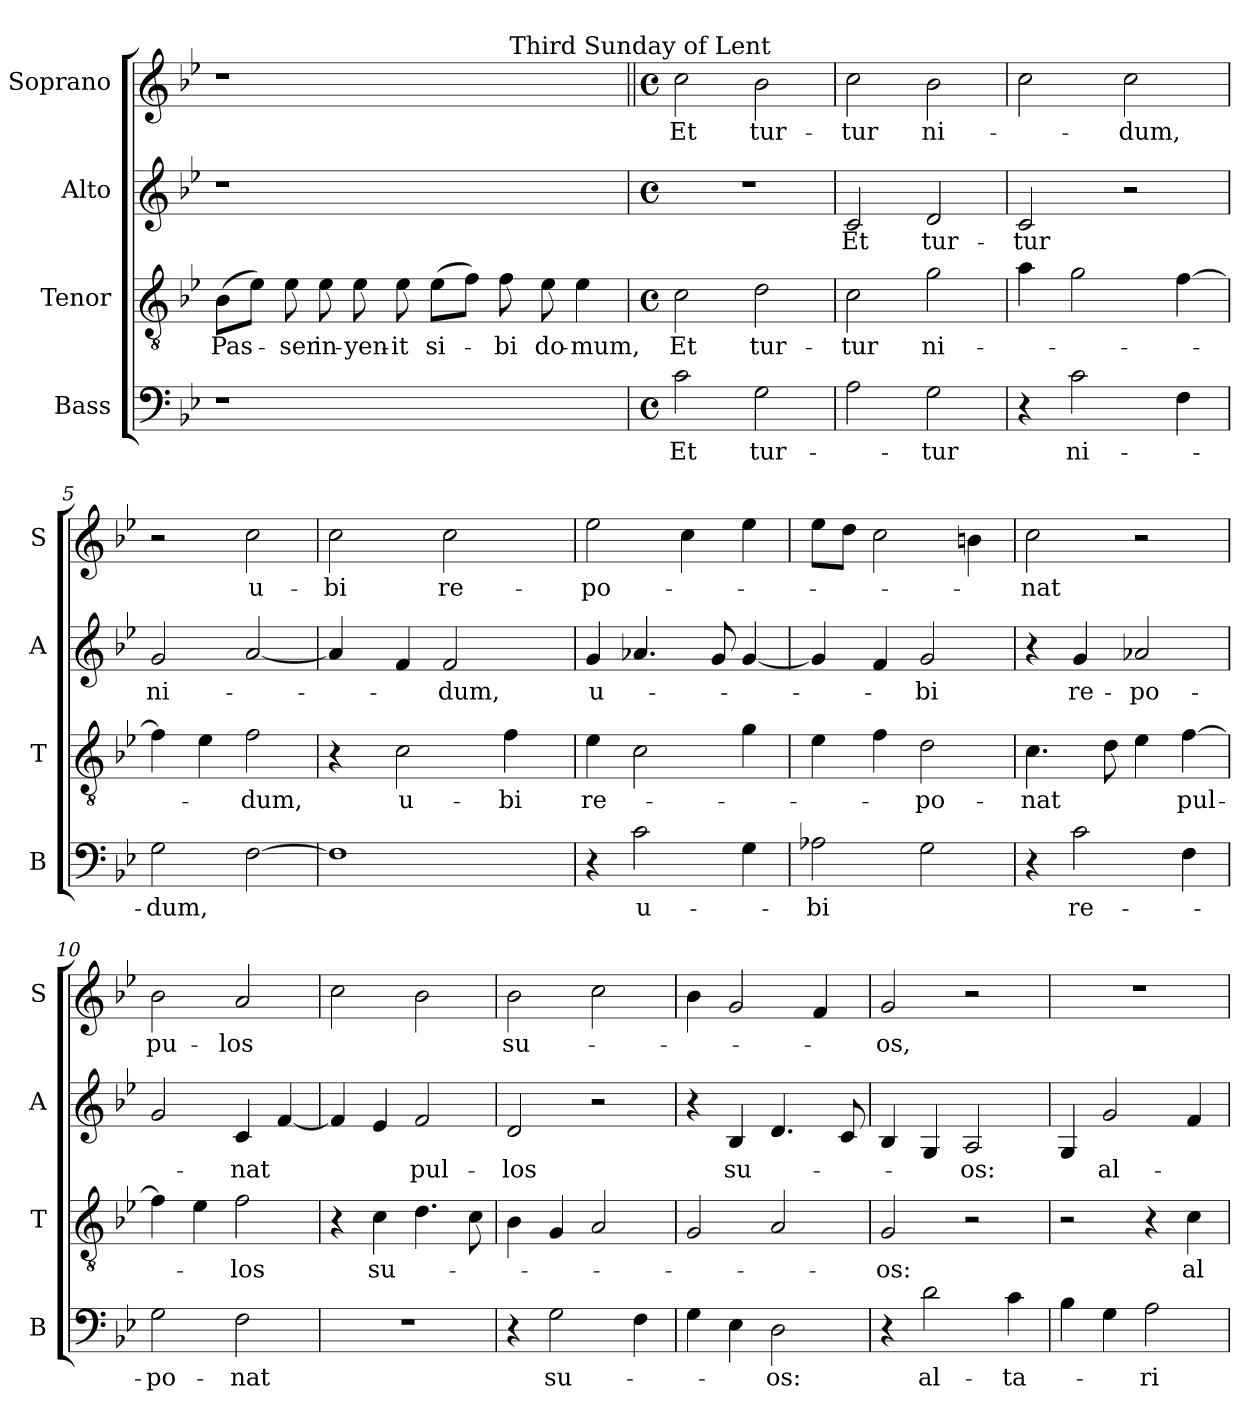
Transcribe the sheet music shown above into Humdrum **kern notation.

**kern	**text	**kern	**text	**kern	**text	**kern	**text
*part4	*part4	*part3	*part3	*part2	*part2	*part1	*part1
*staff4	*staff4	*staff3	*staff3	*staff2	*staff2	*staff1	*staff1
*I"Bass	*	*I"Tenor	*	*I"Alto	*	*I"Soprano	*
*I'B	*	*I'T	*	*I'A	*	*I'S	*
!!LO:PB:g=z
*stria5	*	*stria5	*	*stria5	*	*stria5	*
*clefF4	*	*clefGv2	*	*clefG2	*	*clefG2	*
*k[b-e-]	*	*k[b-e-]	*	*k[b-e-]	*	*k[b-e-]	*
*B-:	*	*B-:	*	*B-:	*	*B-:	*
=1	=1	=1	=1	=1	=1	=1	=1
!LO:N:vis=1	!	!	!LO:LY:b:cj	!LO:N:vis=1	!	!LO:N:vis=1	!
1r	.	(>8B-\L	Pas-	1r	.	1r	.
.	.	8e-\J)	.	.	.	.	.
!	!	!	!LO:LY:b:cj	!	!	!	!
.	.	8e-\	-ser	.	.	.	.
!	!	!	!LO:LY:b	!	!	!	!
.	.	8e-\	in-	.	.	.	.
!	!	!	!LO:LY:b:cj	!	!	!	!
.	.	8e-\	-yen-	.	.	.	.
!	!	!	!LO:LY:b:rj	!	!	!	!
.	.	8e-\	-it	.	.	.	.
!	!	!	!LO:LY:b:cj	!	!	!	!
.	.	(>8e-\L	si-	.	.	.	.
.	.	8f\J)	.	.	.	.	.
!	!	!	!LO:LY:b:cj	!	!	!	!
2ryy	.	8f\	-bi	2ryy	.	64ryy	.
!	!	!	!	!	!	!LO:TX:a:t=Third Sunday of Lent	!
.	.	.	.	.	.	64%31ryy	.
!	!	!	!LO:LY:b	!	!	!	!
.	.	8e-\	do-	.	.	.	.
!	!	!	!LO:LY:b:cj	!	!	!	!
.	.	4e-\	-mum,	.	.	.	.
=2	=2||	=2	=2||	=2	=2||	=2||	=2||
*M4/4	*	*M4/4	*	*M4/4	*	*M4/4	*
*met(c)	*	*met(c)	*	*met(c)	*	*met(c)	*
!	!LO:LY:b:cj	!	!LO:LY:b:cj	!	!	!	!LO:LY:b:cj
2c\	Et	2c\	Et	1r	.	2cc\	Et
!	!LO:LY:b:cj	!	!LO:LY:b:cj	!	!	!	!LO:LY:b:cj
2G\	tur-	2d\	tur-	.	.	2b-\	tur-
=3	=3	=3	=3	=3	=3	=3	=3
!	!	!	!LO:LY:b:cj	!	!LO:LY:b:cj	!	!LO:LY:b:cj
2A\	.	2c\	-tur	2c/	Et	2cc\	-tur
!	!LO:LY:b:cj	!	!LO:LY:b:cj	!	!LO:LY:b:cj	!	!LO:LY:b:cj
2G\	-tur	2g\	ni-	2d/	tur-	2b-\	ni-
=4	=4	=4	=4	=4	=4	=4	=4
!	!	!	!	!	!LO:LY:b:cj	!	!
4r	.	4a\	.	2c/	-tur	2cc\	.
!	!LO:LY:b:cj	!	!	!	!	!	!
2c\	ni-	2g\	.	.	.	.	.
!	!	!	!	!	!	!	!LO:LY:b:cj
.	.	.	.	2r	.	2cc\	-dum,
4F\	.	[>4f\	.	.	.	.	.
=5	=5	=5	=5	=5	=5	=5	=5
!	!LO:LY:b	!	!	!	!LO:LY:b:cj	!	!
2G\	-dum,	4f\]	.	2g/	ni-	2r	.
.	.	4e-\	.	.	.	.	.
!	!	!	!LO:LY:b:cj	!	!	!	!LO:LY:b:cj
[<2F\	.	2f\	-dum,	[>2a/	.	2cc\	u-
!!LO:LB:g=z
=6	=6	=6	=6	=6	=6	=6	=6
!	!	!	!	!	!	!	!LO:LY:b:cj
*^	*	*	*	*	*	*	*
1F]	16ryy	.	4r	.	4a/]	.	2cc\	-bi
.	64ryy	.	.	.	.	.	.	.
.	2ryy	.	.	.	.	.	.	.
!	!	!	!	!LO:LY:b:cj	!	!	!	!
.	.	.	2c\	u-	4f/	.	.	.
!	!	!	!	!	!	!LO:LY:b:cj	!	!LO:LY:b:cj
.	.	.	.	.	2f/	-dum,	2cc\	re-
.	4ryy	.	.	.	.	.	.	.
!	!	!	!	!LO:LY:b:cj	!	!	!	!
.	.	.	4f\	-bi	.	.	.	.
.	8ryy	.	.	.	.	.	.	.
.	32.ryy	.	.	.	.	.	.	.
=7	=7	=7	=7	=7	=7	=7	=7	=7
!	!	!	!	!LO:LY:b:cj	!	!LO:LY:b:cj	!	!LO:LY:b:cj
*v	*v	*	*	*	*	*	*	*
4r	.	4e-\	re-	4g/	u-	2ee-\	-po-
!	!LO:LY:b:cj	!	!	!	!	!	!
2c\	u-	2c\	.	4.a-X/	.	.	.
.	.	.	.	.	.	4cc\	.
.	.	.	.	8g/	.	.	.
4G\	.	4g\	.	[<4g/	.	4ee-\	.
=8	=8	=8	=8	=8	=8	=8	=8
!	!LO:LY:b:cj	!	!	!	!	!	!
2A-X\	-bi	4e-\	.	4g/]	.	8ee-\L	.
.	.	.	.	.	.	8dd\J	.
.	.	4f\	.	4f/	.	2cc\	.
!	!	!	!LO:LY:b:cj	!	!LO:LY:b:cj	!	!
2G\	.	2d\	-po-	2g/	-bi	.	.
.	.	.	.	.	.	4bn\	.
=9	=9	=9	=9	=9	=9	=9	=9
!	!	!	!LO:LY:b:cj	!	!	!	!LO:LY:b:cj
4r	.	4.c\	-nat	4r	.	2cc\	-nat
!	!LO:LY:b:cj	!	!	!	!LO:LY:b:cj	!	!
2c\	re-	.	.	4g/	re-	.	.
.	.	8d\	.	.	.	.	.
!	!	!	!	!	!LO:LY:b:cj	!	!
.	.	4e-\	.	2a-X/	-po-	2r	.
!	!	!	!LO:LY:b:cj	!	!	!	!
4F\	.	[>4f\	pul-	.	.	.	.
=10	=10	=10	=10	=10	=10	=10	=10
!	!LO:LY:b:cj	!	!	!	!	!	!LO:LY:b:cj
2G\	-po-	4f\]	.	2g/	.	2b-\	pu-
.	.	4e-\	.	.	.	.	.
!	!LO:LY:b:cj	!	!LO:LY:b:cj	!	!LO:LY:b:cj	!	!LO:LY:b:cj
2F\	-nat	2f\	-los	4c/	-nat	2a/	-los
.	.	.	.	[<4f/	.	.	.
=11	=11	=11	=11	=11	=11	=11	=11
1r	.	4r	.	4f/]	.	2cc\	.
!	!	!	!LO:LY:b:cj	!	!	!	!
.	.	4c\	su-	4e-/	.	.	.
!	!	!	!	!	!LO:LY:b:cj	!	!
.	.	4.d\	.	2f/	pul-	2b-\	.
.	.	8c\	.	.	.	.	.
!!LO:LB:g=z
=12	=12	=12	=12	=12	=12	=12	=12
!	!	!	!	!	!LO:LY:b:cj	!	!LO:LY:b:cj
4r	.	4B-\	.	2d/	-los	2b-\	su-
!	!LO:LY:b:cj	!	!	!	!	!	!
2G\	su-	4G/	.	.	.	.	.
.	.	2A/	.	2r	.	2cc\	.
4F\	.	.	.	.	.	.	.
=13	=13	=13	=13	=13	=13	=13	=13
4G\	.	2G/	.	4r	.	4b-\	.
!	!	!	!	!	!LO:LY:b:cj	!	!
4E-\	.	.	.	4B-/	su-	2g/	.
!	!LO:LY:b:cj	!	!	!	!	!	!
2D\	-os:	2A/	.	4.d/	.	.	.
.	.	.	.	.	.	4f/	.
.	.	.	.	8c/	.	.	.
=14	=14	=14	=14	=14	=14	=14	=14
!	!	!	!LO:LY:b:cj	!	!	!	!LO:LY:b:cj
4r	.	2G/	-os:	4B-/	.	2g/	-os,
!	!LO:LY:b:cj	!	!	!	!	!	!
2d\	al-	.	.	4G/	.	.	.
!	!	!	!	!	!LO:LY:b:cj	!	!
.	.	2r	.	2A/	-os:	2r	.
!	!LO:LY:b:cj	!	!	!	!	!	!
4c\	-ta-	.	.	.	.	.	.
=15	=15	=15	=15	=15	=15	=15	=15
4B-\	.	2r	.	4G/	.	1r	.
!	!	!	!	!	!LO:LY:b:cj	!	!
4G\	.	.	.	2g/	al-	.	.
!	!LO:LY:b:cj	!	!	!	!	!	!
2A\	-ri-	4r	.	.	.	.	.
!	!	!	!LO:LY:b:cj	!	!	!	!
.	.	4c\	al-	4f/	.	.	.
=	=	=	=	=	=	=	=
*-	*-	*-	*-	*-	*-	*-	*-
